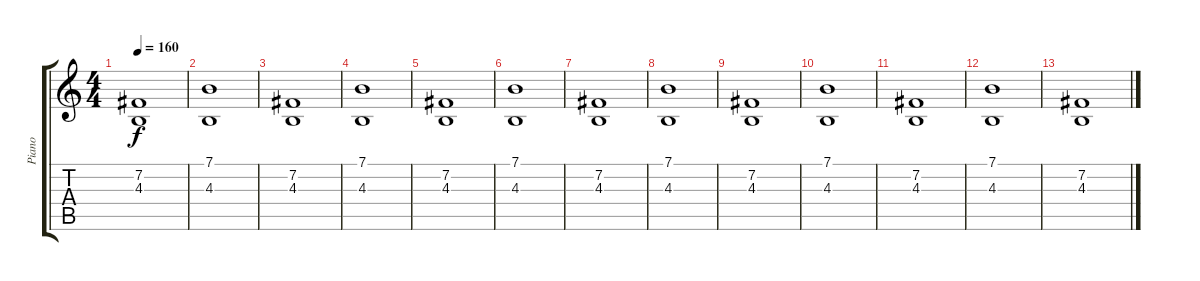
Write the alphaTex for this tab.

\track ("Piano" "Piano") {instrument synthstrings2}
\staff {score tabs}
\tuning (E4 B3 G3 D3 A2 E2) {hide}
\ts (4 4)
\tempo 160
\clef g2
\ks c
(7.2 4.3).1{dy f} |
(7.1 4.3).1 |
(7.2 4.3).1 |
(7.1 4.3).1 |
(7.2 4.3).1 |
(7.1 4.3).1 |
(7.2 4.3).1 |
(7.1 4.3).1 |
(7.2 4.3).1 |
(7.1 4.3).1 |
(7.2 4.3).1 |
(7.1 4.3).1 |
(7.2 4.3).1
